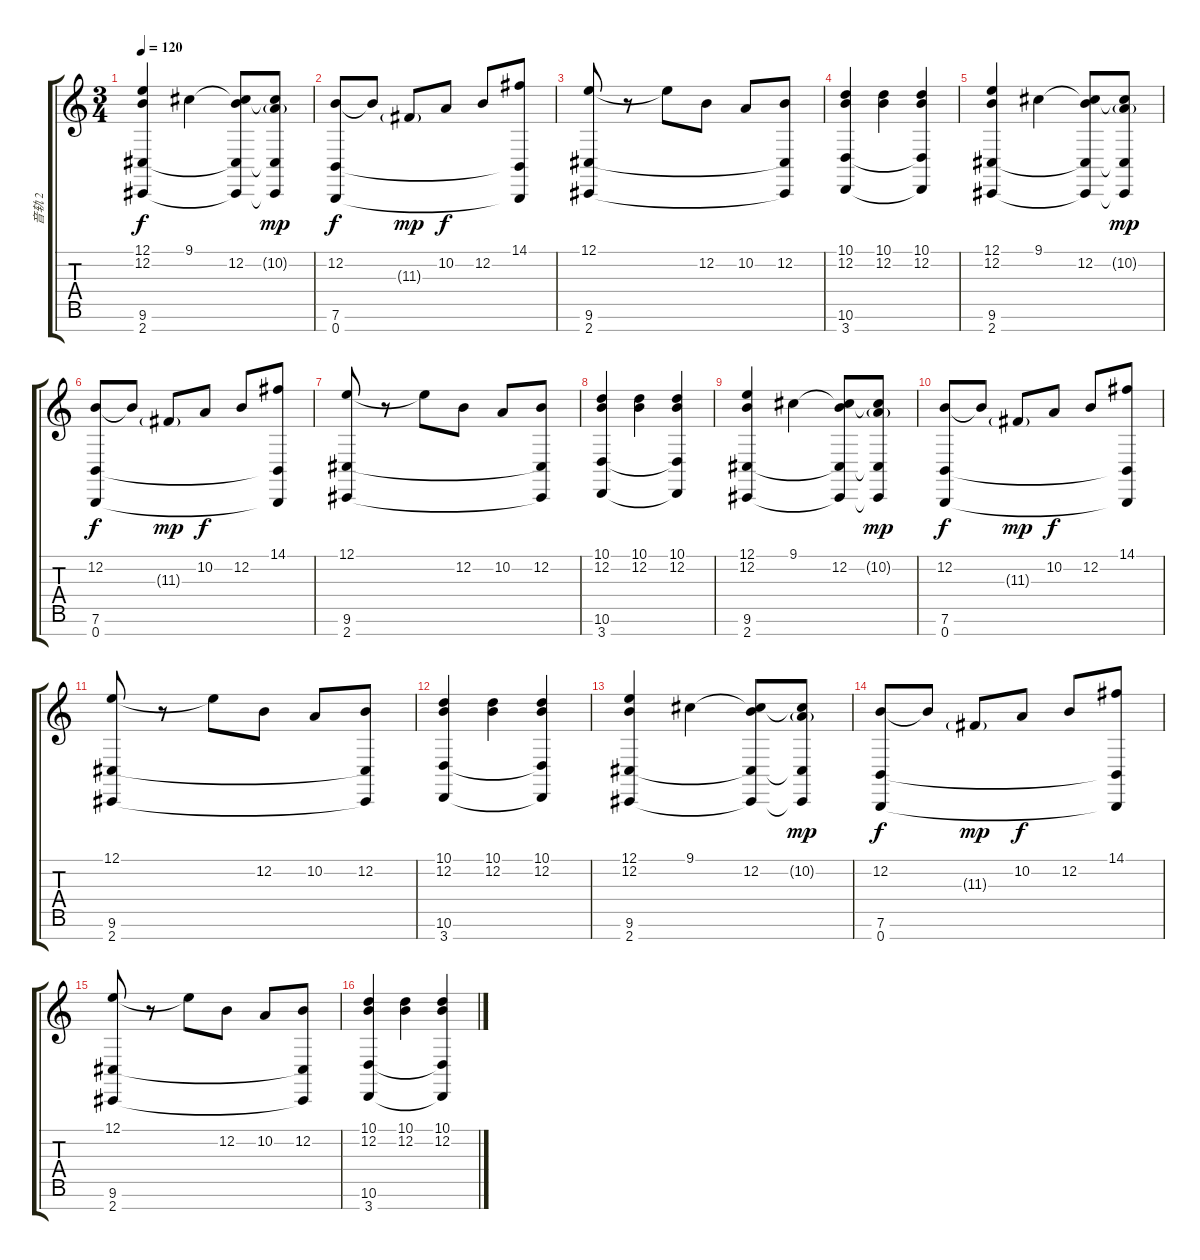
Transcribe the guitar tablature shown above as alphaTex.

\track ("音轨 2" "音轨 2") {instrument acousticgrandpiano}
\staff {score tabs}
\tuning (E4 B3 G3 D3 A2 E2 B1) {hide}
\ts (3 4)
\tempo 120
\clef g2
\ks c
(12.1 12.2 9.6 2.7).4{dy f} 9.1.4 (9.1{t} 12.2 9.6{t} 2.7{t}).8 (9.1{t} 10.2{g} 9.6{t} 2.7{t}).8{dy mp} |
(12.2 7.6 0.7).8{dy f} 12.2{t}.8 11.3{g}.8{dy mp} 10.2.8{dy f} 12.2.8 (14.1 7.6{t} 0.7{t}).8 |
(12.1 9.6 2.7).8 r.8 12.1{t}.8 12.2.8 10.2.8 (12.2 9.6{t} 2.7{t}).8 |
(10.1 12.2 10.6 3.7).4 (10.1 12.2).4 (10.1 12.2 10.6{t} 3.7{t}).4 |
(12.1 12.2 9.6 2.7).4 9.1.4 (9.1{t} 12.2 9.6{t} 2.7{t}).8 (9.1{t} 10.2{g} 9.6{t} 2.7{t}).8{dy mp} |
(12.2 7.6 0.7).8{dy f} 12.2{t}.8 11.3{g}.8{dy mp} 10.2.8{dy f} 12.2.8 (14.1 7.6{t} 0.7{t}).8 |
(12.1 9.6 2.7).8 r.8 12.1{t}.8 12.2.8 10.2.8 (12.2 9.6{t} 2.7{t}).8 |
(10.1 12.2 10.6 3.7).4 (10.1 12.2).4 (10.1 12.2 10.6{t} 3.7{t}).4 |
(12.1 12.2 9.6 2.7).4 9.1.4 (9.1{t} 12.2 9.6{t} 2.7{t}).8 (9.1{t} 10.2{g} 9.6{t} 2.7{t}).8{dy mp} |
(12.2 7.6 0.7).8{dy f} 12.2{t}.8 11.3{g}.8{dy mp} 10.2.8{dy f} 12.2.8 (14.1 7.6{t} 0.7{t}).8 |
(12.1 9.6 2.7).8 r.8 12.1{t}.8 12.2.8 10.2.8 (12.2 9.6{t} 2.7{t}).8 |
(10.1 12.2 10.6 3.7).4 (10.1 12.2).4 (10.1 12.2 10.6{t} 3.7{t}).4 |
(12.1 12.2 9.6 2.7).4 9.1.4 (9.1{t} 12.2 9.6{t} 2.7{t}).8 (9.1{t} 10.2{g} 9.6{t} 2.7{t}).8{dy mp} |
(12.2 7.6 0.7).8{dy f} 12.2{t}.8 11.3{g}.8{dy mp} 10.2.8{dy f} 12.2.8 (14.1 7.6{t} 0.7{t}).8 |
(12.1 9.6 2.7).8 r.8 12.1{t}.8 12.2.8 10.2.8 (12.2 9.6{t} 2.7{t}).8 |
(10.1 12.2 10.6 3.7).4 (10.1 12.2).4 (10.1 12.2 10.6{t} 3.7{t}).4
